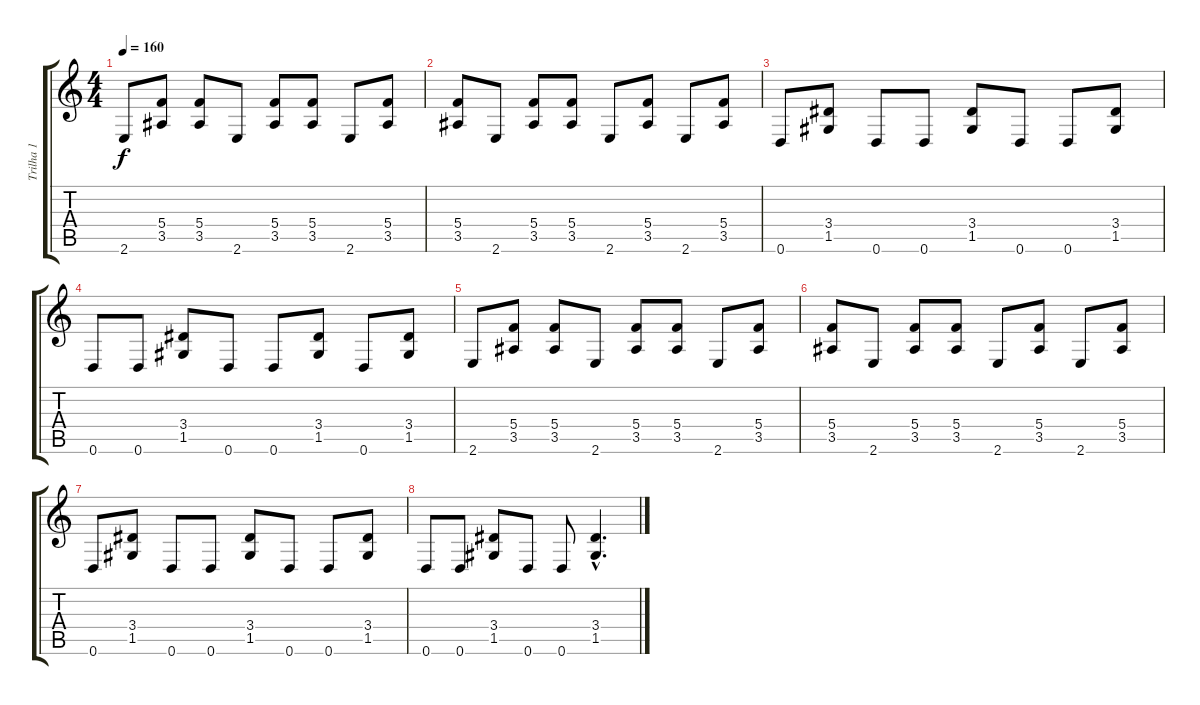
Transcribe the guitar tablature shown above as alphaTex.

\track ("Trilha 1" "Trilha 1") {instrument distortionguitar}
\staff {score tabs}
\tuning (D4 A3 F3 C3 G2 D2) {hide}
\ts (4 4)
\tempo 160
\clef g2
\ks c
2.6.8{dy f} (5.4 3.5).8 (5.4 3.5).8 2.6.8 (5.4 3.5).8 (5.4 3.5).8 2.6.8 (5.4 3.5).8 |
(5.4 3.5).8 2.6.8 (5.4 3.5).8 (5.4 3.5).8 2.6.8 (5.4 3.5).8 2.6.8 (5.4 3.5).8 |
0.6.8 (3.4 1.5).8 0.6.8 0.6.8 (3.4 1.5).8 0.6.8 0.6.8 (3.4 1.5).8 |
0.6.8 0.6.8 (3.4 1.5).8 0.6.8 0.6.8 (3.4 1.5).8 0.6.8 (3.4 1.5).8 |
2.6.8 (5.4 3.5).8 (5.4 3.5).8 2.6.8 (5.4 3.5).8 (5.4 3.5).8 2.6.8 (5.4 3.5).8 |
(5.4 3.5).8 2.6.8 (5.4 3.5).8 (5.4 3.5).8 2.6.8 (5.4 3.5).8 2.6.8 (5.4 3.5).8 |
0.6.8 (3.4 1.5).8 0.6.8 0.6.8 (3.4 1.5).8 0.6.8 0.6.8 (3.4 1.5).8 |
0.6.8 0.6.8 (3.4 1.5).8 0.6.8 0.6.8 (3.4{hac} 1.5{hac}).4{d}
